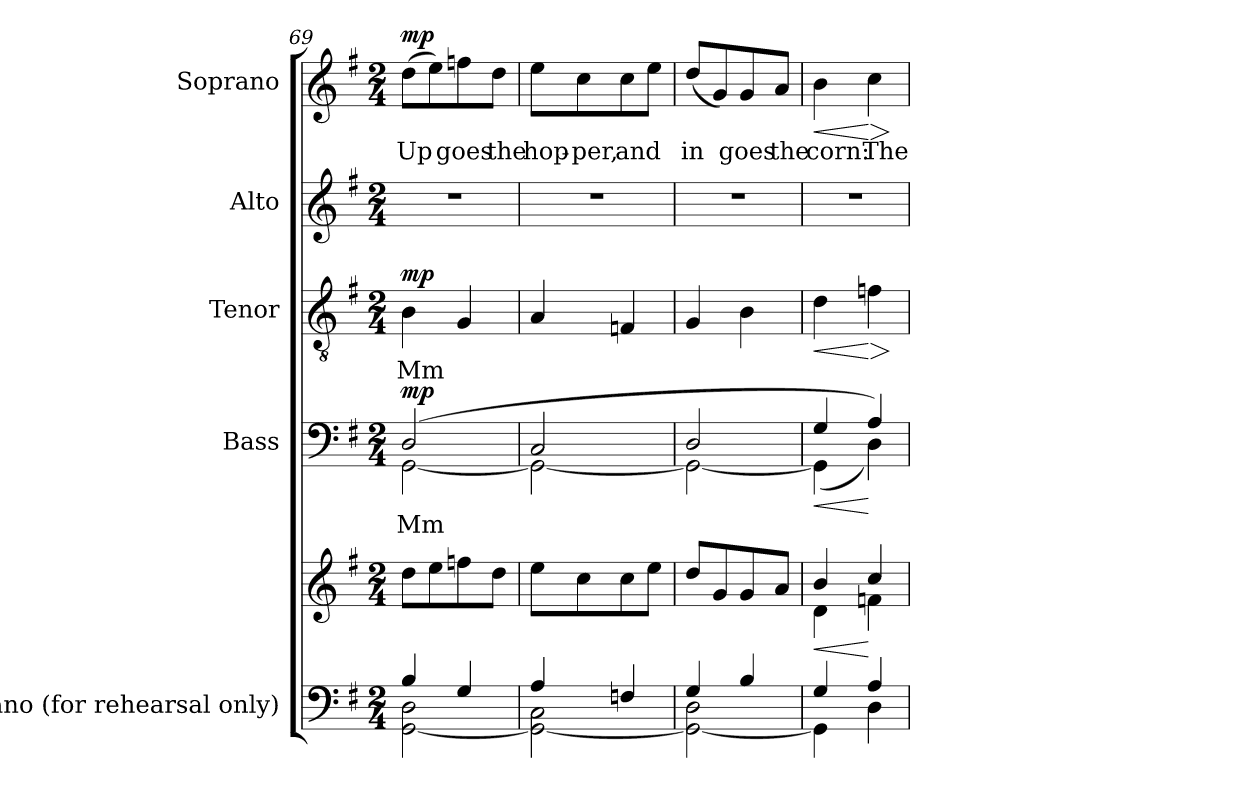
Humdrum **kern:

**kern	**kern	**dynam	**kern	**text	**dynam	**kern	**text	**dynam	**kern	**kern	**text	**dynam
*part5	*part5	*part5	*part4	*part4	*part4	*part3	*part3	*part3	*part2	*part1	*part1	*part1
*staff6	*staff5	*staff5/6	*staff4	*staff4	*staff4	*staff3	*staff3	*staff3	*staff2	*staff1	*staff1	*staff1
*I"Piano (for rehearsal only)	*	*	*I"Bass	*	*	*I"Tenor	*	*	*I"Alto	*I"Soprano	*	*
*I'Pno.	*	*	*I'B.	*	*	*I'T.	*	*	*I'A.	*I'S.	*	*
*clefF4	*clefG2	*	*clefF4	*	*	*clefGv2	*	*	*clefG2	*clefG2	*	*
*	*	*	*	*	*	*ITrd7c12	*	*	*	*	*	*
*k[f#]	*k[f#]	*	*k[f#]	*	*	*k[f#]	*	*	*k[f#]	*k[f#]	*	*
*G:	*G:	*	*G:	*	*	*G:	*	*	*G:	*G:	*	*
*M2/4	*M2/4	*	*M2/4	*	*	*M2/4	*	*	*M2/4	*M2/4	*	*
=69	=69	=69	=69	=69	=69	=69	=69	=69	=69	=69	=69	=69
*^	*	*	*^	*	*	*	*	*	*	*	*	*
!	!	!	!	!	!	!LO:LY:b:color=#000000	!	!	!	!	!	!	!	!
!	!	!	!	!	!	!	!	!	!LO:LY:b:color=#000000	!	!LO:N:vis=1	!	!	!
!	!	!	!	!	!	!	!	!	!	!	!	!	!LO:LY:b:color=#000000	!
4Bi/	[<2GGi\ 2Di	8ddi\L	.	(2Di/	[<2GGi\	Mm	mp	4BBi\	Mm	mp	2r	(8ddi\L	Up	mp
.	.	8eei\	.	.	.	.	.	.	.	.	.	8eei\)	.	.
!	!	!	!	!	!	!	!	!	!	!	!	!	!LO:LY:b:color=#000000	!
4Gi/	.	8ffni\	.	.	.	.	.	4GGi/	.	.	.	8ffni\	goes	.
!	!	!	!	!	!	!	!	!	!	!	!	!	!LO:LY:b:color=#000000	!
.	.	8ddi\J	.	.	.	.	.	.	.	.	.	8ddi\J	the	.
=70	=70	=70	=70	=70	=70	=70	=70	=70	=70	=70	=70	=70	=70	=70
!	!	!	!	!	!	!	!	!	!	!	!LO:N:vis=1	!	!	!
!	!	!	!	!	!	!	!	!	!	!	!	!	!LO:LY:b:color=#000000	!
4Ai/	2GGi\_< 2Ci	8eei\L	.	2Ci/	2GGi\_<	.	.	4AAi/	.	.	2r	8eei\L	hop-	.
!	!	!	!	!	!	!	!	!	!	!	!	!	!LO:LY:b:color=#000000	!
.	.	8cci\	.	.	.	.	.	.	.	.	.	8cci\	-per,	.
!	!	!	!	!	!	!	!	!	!	!	!	!	!LO:LY:b:color=#000000	!
4Fni/	.	8cci\	.	.	.	.	.	4FFni/	.	.	.	8cci\	and	.
.	.	8eei\J	.	.	.	.	.	.	.	.	.	8eei\J	.	.
!!LO:PB:g=z
=71	=71	=71	=71	=71	=71	=71	=71	=71	=71	=71	=71	=71	=71	=71
!	!	!	!	!	!	!	!	!	!	!	!LO:N:vis=1	!	!	!
!	!	!	!	!	!	!	!	!	!	!	!	!	!LO:LY:b:color=#000000	!
4Gi/	2GGi\_< 2Di	8ddi/L	.	2Di/	2GGi\_<	.	.	4GGi/	.	.	2r	(8ddi/L	in	.
.	.	8gi/	.	.	.	.	.	.	.	.	.	8gi/)	.	.
!	!	!	!	!	!	!	!	!	!	!	!	!	!LO:LY:b:color=#000000	!
4Bi/	.	8gi/	.	.	.	.	.	4BBi\	.	.	.	8gi/	goes	.
!	!	!	!	!	!	!	!	!	!	!	!	!	!LO:LY:b:color=#000000	!
.	.	8ai/J	.	.	.	.	.	.	.	.	.	8ai/J	the	.
=72	=72	=72	=72	=72	=72	=72	=72	=72	=72	=72	=72	=72	=72	=72
*	*	*^	*	*	*	*	*	*	*	*	*	*	*	*
!	!	!	!	!LO:HP:b	!	!	!	!	!	!	!	!	!	!	!
!	!	!	!	!LO:HP:n=1:b	!	!	!	!LO:HP:b	!	!	!	!	!	!	!
!	!	!	!	!	!	!	!	!LO:HP:n=1:b	!	!	!LO:HP:b	!LO:N:vis=1	!	!	!
!	!	!	!	!	!	!	!	!	!	!	!	!	!	!LO:LY:b:color=#000000	!LO:HP:b
4Gi/	4GGi\]	4bi/	4di\	< >	4Gi/	(4GGi\]	.	< >	4Di\	.	<	2r	4bi\	corn:	<
!	!	!	!	!	!	!	!	!	!	!	!LO:HP:n=1:b	!	!	!	!
!	!	!	!	!	!	!	!	!	!	!	!	!	!	!LO:LY:b:color=#000000	!LO:HP:n=1:b
4Ai/	4Di\	4cci/	4fni\	[	4Ai/)	4Di\)	.	[	4Fni\	.	[ >	.	4cci\	The	[ >
*v	*v	*	*	*	*v	*v	*	*	*	*	*	*	*	*	*
*	*v	*v	*	*	*	*	*	*	*	*	*	*	*
.	.	]	.	.	]	.	.	]	.	.	.	]
=	=	=	=	=	=	=	=	=	=	=	=	=
*-	*-	*-	*-	*-	*-	*-	*-	*-	*-	*-	*-	*-
